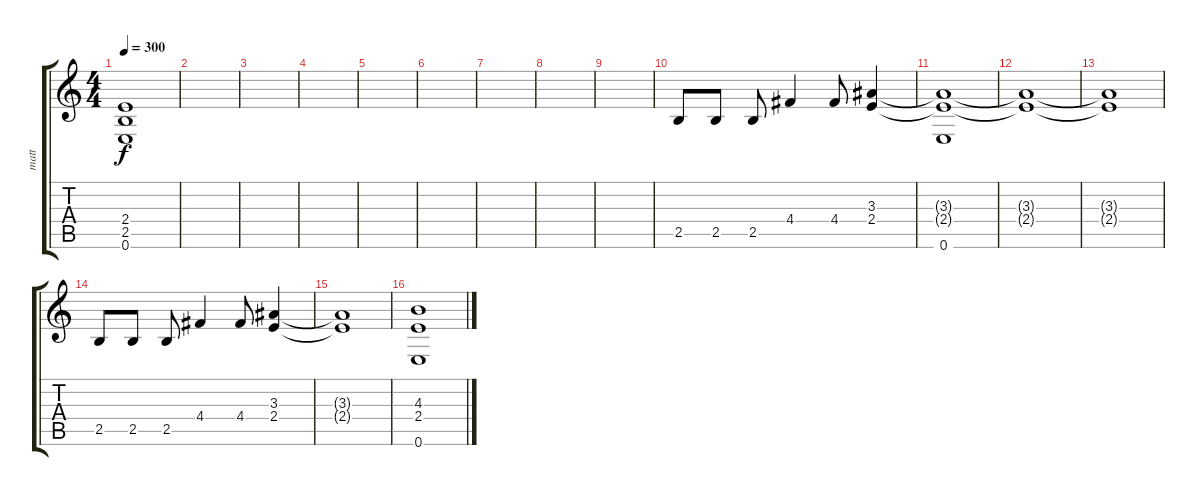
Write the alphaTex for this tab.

\track ("matt" "matt") {instrument distortionguitar}
\staff {score tabs}
\tuning (E4 B3 G3 D3 A2 E2) {hide}
\ts (4 4)
\tempo 300
\clef g2
\ks c
(2.4{t} 2.5{t} 0.6{t}).1{dy f} |
|
|
|
|
|
|
|
|
2.5.8 2.5.8 2.5.8 4.4.4 4.4.8 (3.3 2.4).4 |
(3.3{t} 2.4{t} 0.6).1 |
(3.3{t} 2.4{t}).1 |
(3.3{t} 2.4{t}).1 |
2.5.8 2.5.8 2.5.8 4.4.4 4.4.8 (3.3 2.4).4 |
(3.3{t} 2.4{t}).1 |
(4.3 2.4 0.6).1
